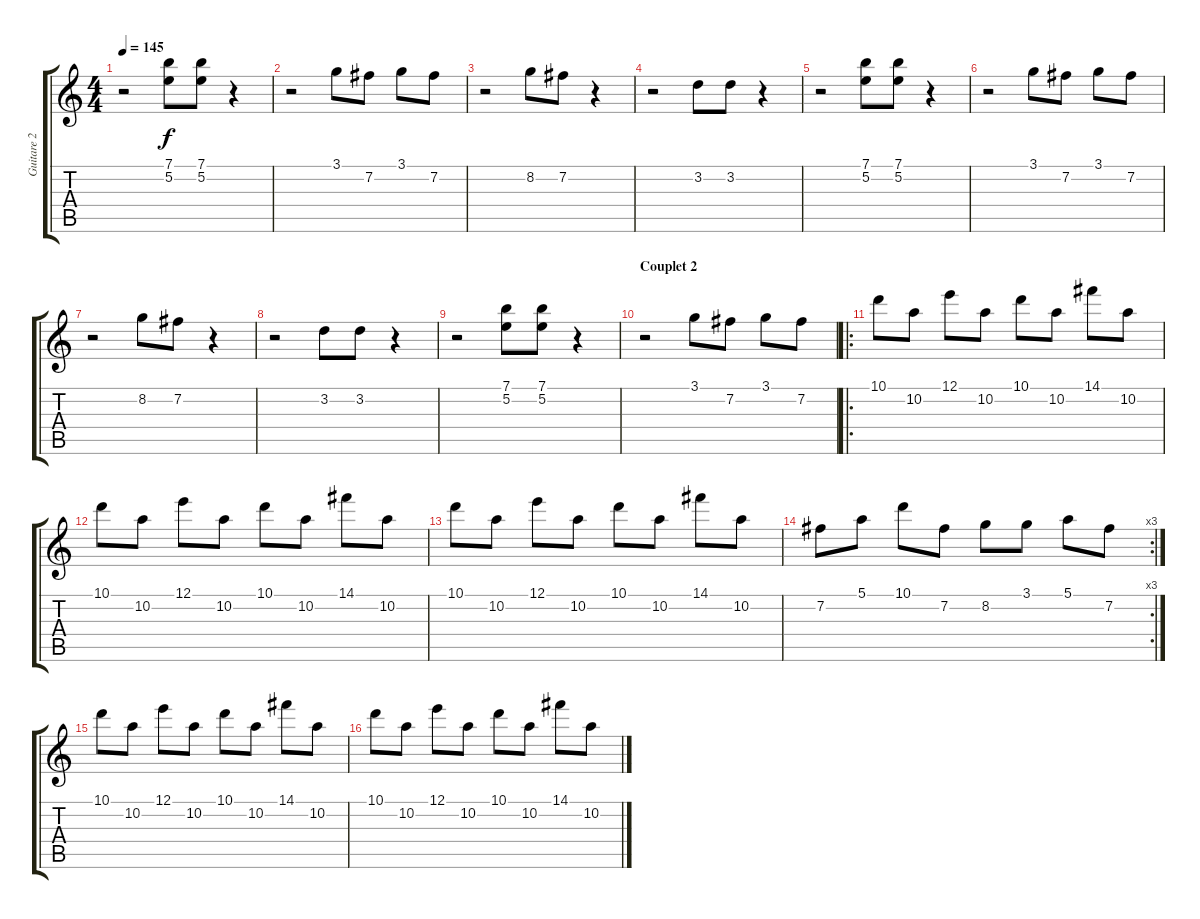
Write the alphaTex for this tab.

\track ("Guitare 2" "Guitare 2") {instrument overdrivenguitar}
\staff {score tabs}
\tuning (E4 B3 G3 D3 A2 E2) {hide}
\ts (4 4)
\tempo 145
\clef g2
\ks c
r.2{dy f} (7.1 5.2).8 (7.1 5.2).8 r.4 |
r.2 3.1.8 7.2.8 3.1.8 7.2.8 |
r.2 8.2.8 7.2.8 r.4 |
r.2 3.2.8 3.2.8 r.4 |
r.2 (7.1 5.2).8 (7.1 5.2).8 r.4 |
r.2 3.1.8 7.2.8 3.1.8 7.2.8 |
r.2 8.2.8 7.2.8 r.4 |
r.2 3.2.8 3.2.8 r.4 |
r.2 (7.1 5.2).8 (7.1 5.2).8 r.4 |
\section ("" "Couplet 2")
r.2 3.1.8 7.2.8 3.1.8 7.2.8 |
\ro
10.1.8 10.2.8 12.1.8 10.2.8 10.1.8 10.2.8 14.1.8 10.2.8 |
10.1.8 10.2.8 12.1.8 10.2.8 10.1.8 10.2.8 14.1.8 10.2.8 |
10.1.8 10.2.8 12.1.8 10.2.8 10.1.8 10.2.8 14.1.8 10.2.8 |
\rc 3
7.2.8 5.1.8 10.1.8 7.2.8 8.2.8 3.1.8 5.1.8 7.2.8 |
10.1.8 10.2.8 12.1.8 10.2.8 10.1.8 10.2.8 14.1.8 10.2.8 |
10.1.8 10.2.8 12.1.8 10.2.8 10.1.8 10.2.8 14.1.8 10.2.8
